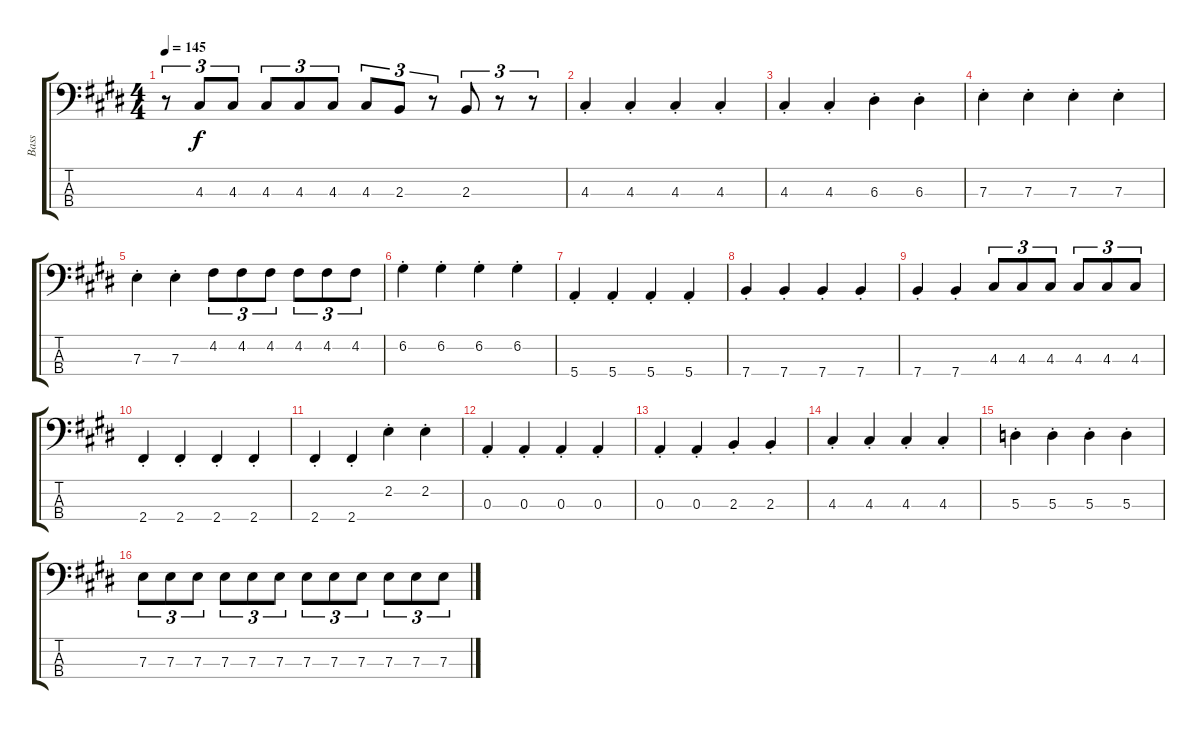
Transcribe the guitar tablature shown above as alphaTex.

\track ("Bass" "Bass") {solo instrument electricbassfinger}
\staff {score tabs}
\tuning (G2 D2 A1 E1) {hide}
\ts (4 4)
\tempo 145
\clef f4
\ks e
r.8{tu (3 2) dy f} 4.3.8{tu (3 2)} 4.3.8{tu (3 2)} 4.3.8{tu (3 2)} 4.3.8{tu (3 2)} 4.3.8{tu (3 2)} 4.3.8{tu (3 2)} 2.3.8{tu (3 2)} r.8{tu (3 2)} 2.3.8{tu (3 2)} r.8{tu (3 2)} r.8{tu (3 2)} |
4.3{st}.4 4.3{st}.4 4.3{st}.4 4.3{st}.4 |
4.3{st}.4 4.3{st}.4 6.3{st}.4 6.3{st}.4 |
7.3{st}.4 7.3{st}.4 7.3{st}.4 7.3{st}.4 |
7.3{st}.4 7.3{st}.4 4.2.8{tu (3 2)} 4.2.8{tu (3 2)} 4.2.8{tu (3 2)} 4.2.8{tu (3 2)} 4.2.8{tu (3 2)} 4.2.8{tu (3 2)} |
6.2{st}.4 6.2{st}.4 6.2{st}.4 6.2{st}.4 |
5.4{st}.4 5.4{st}.4 5.4{st}.4 5.4{st}.4 |
7.4{st}.4 7.4{st}.4 7.4{st}.4 7.4{st}.4 |
7.4{st}.4 7.4{st}.4 4.3.8{tu (3 2)} 4.3.8{tu (3 2)} 4.3.8{tu (3 2)} 4.3.8{tu (3 2)} 4.3.8{tu (3 2)} 4.3.8{tu (3 2)} |
2.4{st}.4 2.4{st}.4 2.4{st}.4 2.4{st}.4 |
2.4{st}.4 2.4{st}.4 2.2{st}.4 2.2{st}.4 |
0.3{st}.4 0.3{st}.4 0.3{st}.4 0.3{st}.4 |
0.3{st}.4 0.3{st}.4 2.3{st}.4 2.3{st}.4 |
4.3{st}.4 4.3{st}.4 4.3{st}.4 4.3{st}.4 |
5.3{st}.4 5.3{st}.4 5.3{st}.4 5.3{st}.4 |
7.3.8{tu (3 2)} 7.3.8{tu (3 2)} 7.3.8{tu (3 2)} 7.3.8{tu (3 2)} 7.3.8{tu (3 2)} 7.3.8{tu (3 2)} 7.3.8{tu (3 2)} 7.3.8{tu (3 2)} 7.3.8{tu (3 2)} 7.3.8{tu (3 2)} 7.3.8{tu (3 2)} 7.3.8{tu (3 2)}
